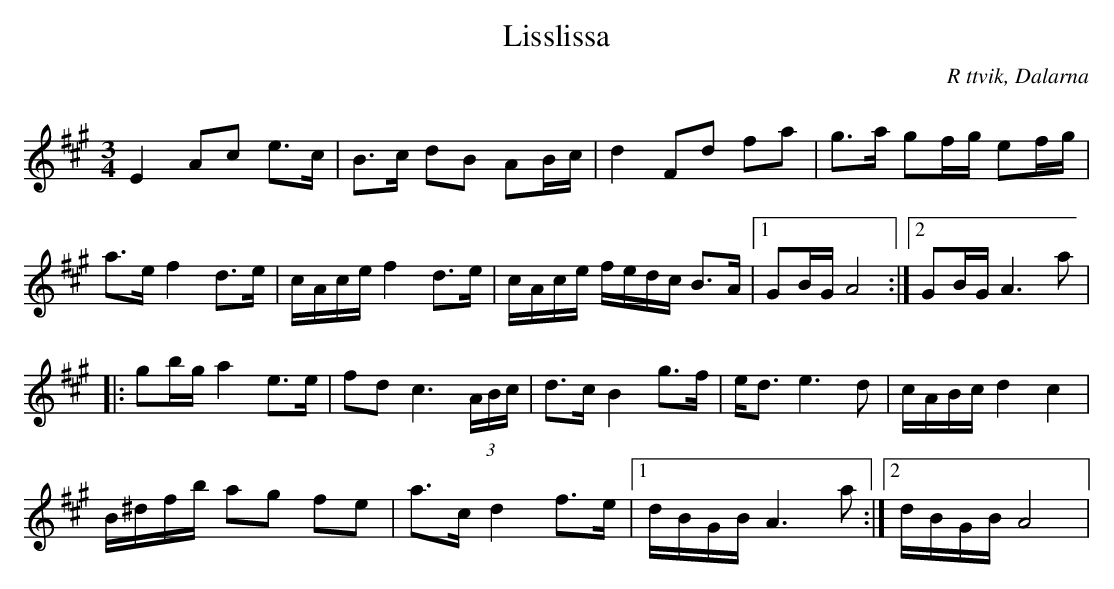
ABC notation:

X:1
T:Lisslissa
Q:96
O:R ttvik, Dalarna
M:3/4
L:1/16
K:A
E4A2c2 e3c|B3c d2B2 A2Bc |d4F2d2 f2a2 |g3a g2fg e2fg|
a3e f4 d3e|cAce f4 d3e|cAce fedc B3A |1G2BG A8:|2 G2BG A6 a2|
|:g2bg a4 e3e|f2d2 c6 (3ABc|d3c B4 g3f |ed3 e6d2|cABc d4c4|
B^dfb a2g2 f2e2|a3c d4 f3e|1dBGB A6a2:|2dBGB A8|
